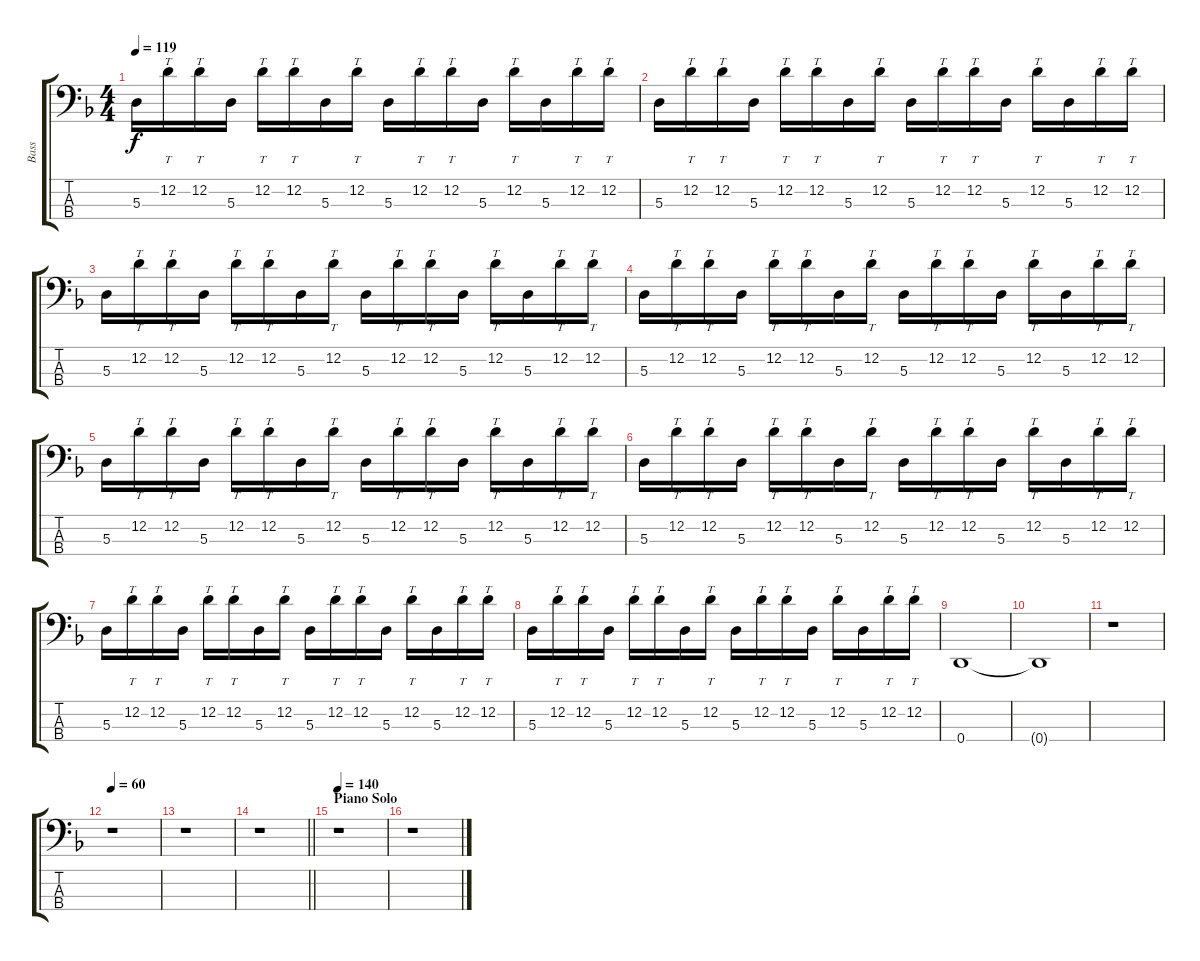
\track ("Bass" "Bass") {instrument electricbassfinger}
\staff {score tabs}
\tuning (G2 D2 A1 D1) {hide}
\ts (4 4)
\tempo 119
\clef f4
\ks dminor
5.3.16{dy f} 12.2.16{tt} 12.2.16{tt} 5.3.16 12.2.16{tt} 12.2.16{tt} 5.3.16 12.2.16{tt} 5.3.16 12.2.16{tt} 12.2.16{tt} 5.3.16 12.2.16{tt} 5.3.16 12.2.16{tt} 12.2.16{tt} |
5.3.16 12.2.16{tt} 12.2.16{tt} 5.3.16 12.2.16{tt} 12.2.16{tt} 5.3.16 12.2.16{tt} 5.3.16 12.2.16{tt} 12.2.16{tt} 5.3.16 12.2.16{tt} 5.3.16 12.2.16{tt} 12.2.16{tt} |
5.3.16 12.2.16{tt} 12.2.16{tt} 5.3.16 12.2.16{tt} 12.2.16{tt} 5.3.16 12.2.16{tt} 5.3.16 12.2.16{tt} 12.2.16{tt} 5.3.16 12.2.16{tt} 5.3.16 12.2.16{tt} 12.2.16{tt} |
5.3.16 12.2.16{tt} 12.2.16{tt} 5.3.16 12.2.16{tt} 12.2.16{tt} 5.3.16 12.2.16{tt} 5.3.16 12.2.16{tt} 12.2.16{tt} 5.3.16 12.2.16{tt} 5.3.16 12.2.16{tt} 12.2.16{tt} |
5.3.16 12.2.16{tt} 12.2.16{tt} 5.3.16 12.2.16{tt} 12.2.16{tt} 5.3.16 12.2.16{tt} 5.3.16 12.2.16{tt} 12.2.16{tt} 5.3.16 12.2.16{tt} 5.3.16 12.2.16{tt} 12.2.16{tt} |
5.3.16 12.2.16{tt} 12.2.16{tt} 5.3.16 12.2.16{tt} 12.2.16{tt} 5.3.16 12.2.16{tt} 5.3.16 12.2.16{tt} 12.2.16{tt} 5.3.16 12.2.16{tt} 5.3.16 12.2.16{tt} 12.2.16{tt} |
5.3.16 12.2.16{tt} 12.2.16{tt} 5.3.16 12.2.16{tt} 12.2.16{tt} 5.3.16 12.2.16{tt} 5.3.16 12.2.16{tt} 12.2.16{tt} 5.3.16 12.2.16{tt} 5.3.16 12.2.16{tt} 12.2.16{tt} |
5.3.16 12.2.16{tt} 12.2.16{tt} 5.3.16 12.2.16{tt} 12.2.16{tt} 5.3.16 12.2.16{tt} 5.3.16 12.2.16{tt} 12.2.16{tt} 5.3.16 12.2.16{tt} 5.3.16 12.2.16{tt} 12.2.16{tt} |
0.4.1 |
0.4{t}.1 |
r.1 |
\tempo 60
r.1 |
r.1 |
\barLineRight lightlight
r.1 |
\section ("" "Piano Solo")
\tempo 140
r.1 |
r.1
